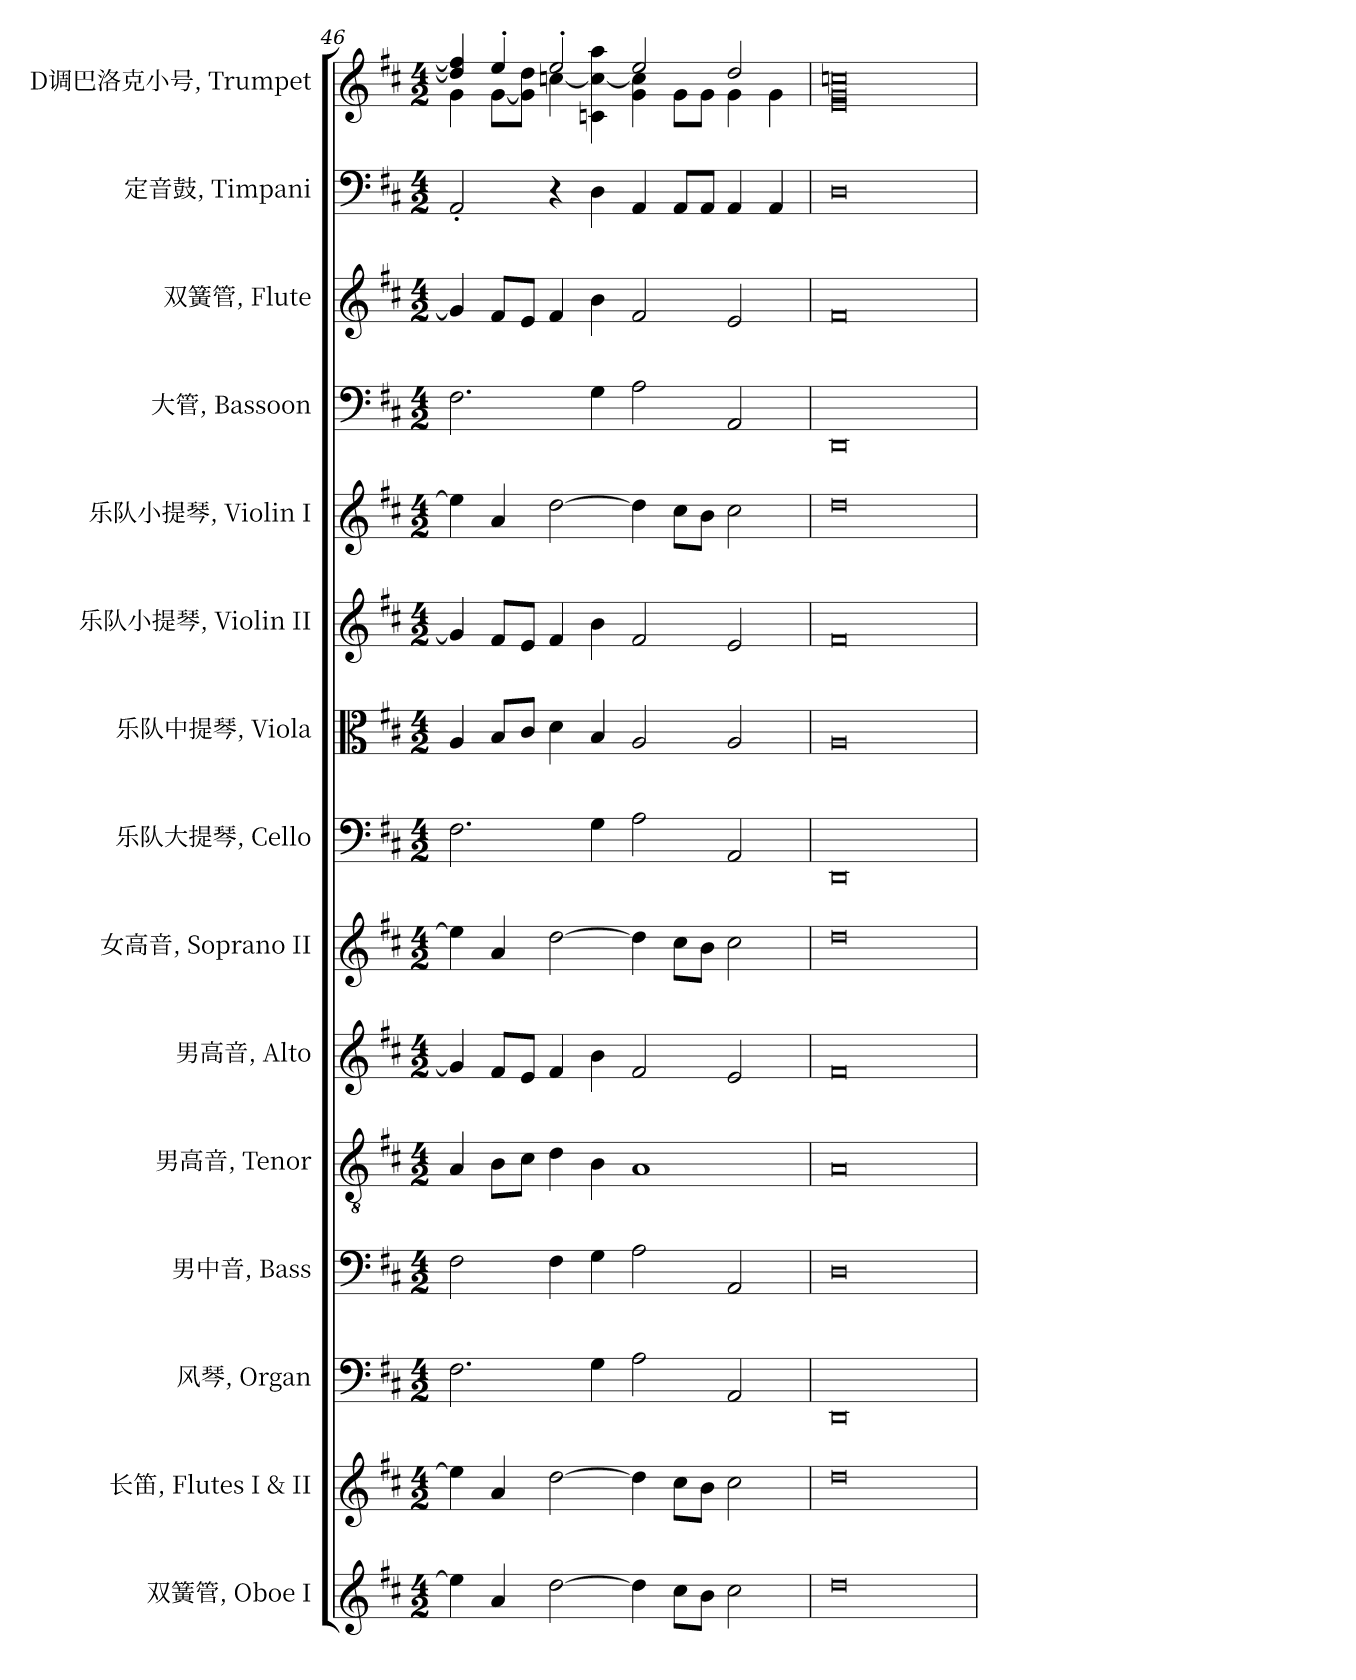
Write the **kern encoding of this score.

**kern	**kern	**kern	**kern	**kern	**kern	**kern	**kern	**kern	**kern	**kern	**kern	**kern	**kern	**kern
*part15	*part14	*part13	*part12	*part11	*part10	*part9	*part8	*part7	*part6	*part5	*part4	*part3	*part2	*part1
*staff15	*staff14	*staff13	*staff12	*staff11	*staff10	*staff9	*staff8	*staff7	*staff6	*staff5	*staff4	*staff3	*staff2	*staff1
*I"双簧管, Oboe I	*I"长笛, Flutes I &amp; II	*I"风琴, Organ	*I"男中音, Bass	*I"男高音, Tenor	*I"男高音, Alto	*I"女高音, Soprano II	*I"乐队大提琴, Cello	*I"乐队中提琴, Viola	*I"乐队小提琴, Violin II	*I"乐队小提琴, Violin I	*I"大管, Bassoon	*I"双簧管, Flute	*I"定音鼓, Timpani	*I"D调巴洛克小号, Trumpet
*I'Ob.	*I'Fl.	*I'Org.	*	*I'T.	*I'A.	*I'S.	*	*	*	*	*I'Bsn.	*	*I'Timp.	*
*clefG2	*clefG2	*clefF4	*clefF4	*clefGv2	*clefG2	*clefG2	*clefF4	*clefC3	*clefG2	*clefG2	*clefF4	*clefG2	*clefF4	*clefG2
*	*	*	*	*	*	*	*	*	*	*	*	*	*	*ITrd-1c-2
*k[f#c#]	*k[f#c#]	*k[f#c#]	*k[f#c#]	*k[f#c#]	*k[f#c#]	*k[f#c#]	*k[f#c#]	*k[f#c#]	*k[f#c#]	*k[f#c#]	*k[f#c#]	*k[f#c#]	*k[f#c#]	*k[f#c#g#d#]
*M4/2	*M4/2	*M4/2	*M4/2	*M4/2	*M4/2	*M4/2	*M4/2	*M4/2	*M4/2	*M4/2	*M4/2	*M4/2	*M4/2	*M4/2
*MM114	*MM114	*MM114	*MM114	*MM114	*MM114	*MM114	*MM114	*MM114	*MM114	*MM114	*MM114	*MM114	*MM114	*MM114
=46	=46	=46	=46	=46	=46	=46	=46	=46	=46	=46	=46	=46	=46	=46
*	*	*	*	*	*	*	*	*	*	*	*	*	*	*^
4ee\]	4ee\]	2.F#\	2F#\	4A/	4g/]	4ee\]	2.F#\	4A/	4g/]	4ee\]	2.F#\	4g/]	2AA'/	4ee/] 4gg/]	4a\
4a/	4a/	.	.	8B\L	8f#/L	4a/	.	8B/L	8f#/L	4a/	.	8f#/L	.	4ff#'/	[8a\L
.	.	.	.	8c#\J	8e/J	.	.	8c#/J	8e/J	.	.	8e/J	.	.	8a\] 8ee\J
[2dd\	[2dd\	.	4F#\	4d\	4f#/	[2dd\	.	4d\	4f#/	[2dd\	.	4f#/	4r	2ff#'/	[4ddn\
.	.	4G\	4G\	4B\	4b\	.	4G\	4B/	4b\	.	4G\	4b\	4D\	.	4dn\ 4dd\_ 4bb\
4dd\]	4dd\]	2A\	2A\	1A	2f#/	4dd\]	2A\	2A/	2f#/	4dd\]	2A\	2f#/	4AA/	2ff#/	4a\ 4dd\]
8cc#\L	8cc#\L	.	.	.	.	8cc#\L	.	.	.	8cc#\L	.	.	8AA/L	.	8a\L
8b\J	8b\J	.	.	.	.	8b\J	.	.	.	8b\J	.	.	8AA/J	.	8a\J
2cc#\	2cc#\	2AA/	2AA/	.	2e/	2cc#\	2AA/	2A/	2e/	2cc#\	2AA/	2e/	4AA/	2ee/	4a\
.	.	.	.	.	.	.	.	.	.	.	.	.	4AA/	.	4a\
*	*	*	*	*	*	*	*	*	*	*	*	*	*	*v	*v
=47	=47	=47	=47	=47	=47	=47	=47	=47	=47	=47	=47	=47	=47	=47
0dd	0dd	0DD	0D	0A	0f#	0dd	0DD	0A	0f#	0dd	0DD	0f#	0D	0f# 0a 0ddn
=	=	=	=	=	=	=	=	=	=	=	=	=	=	=
*-	*-	*-	*-	*-	*-	*-	*-	*-	*-	*-	*-	*-	*-	*-
